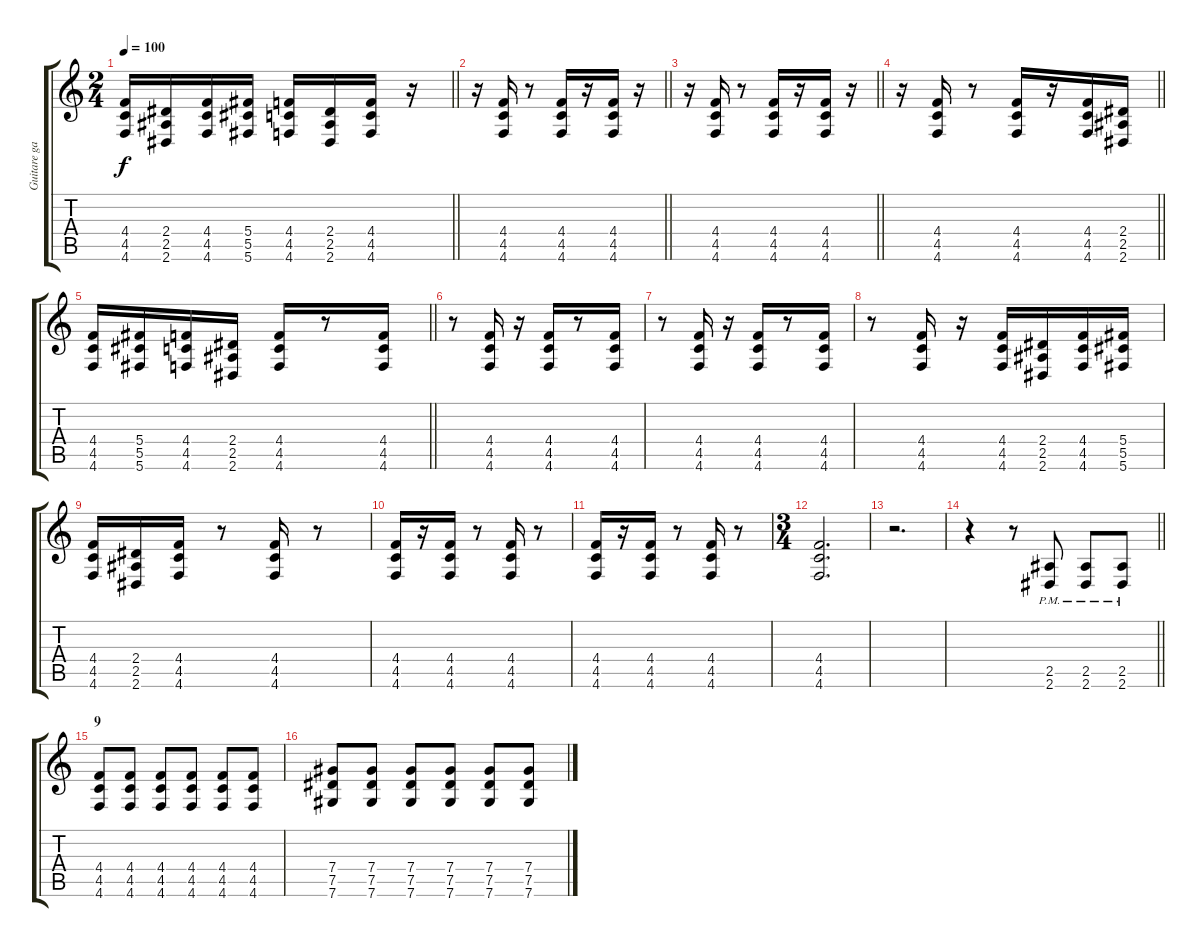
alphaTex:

\track ("Guitare gauche" "Guitare ga") {instrument distortionguitar}
\staff {score tabs}
\tuning (Eb4 Bb3 Gb3 Db3 Ab2 Db2) {hide}
\ts (2 4)
\tempo 100
\clef g2
\barLineRight lightlight
\ks c
(4.4 4.5 4.6).16{dy f} (2.4 2.5 2.6).16 (4.4 4.5 4.6).16 (5.4 5.5 5.6).16 (4.4 4.5 4.6).16 (2.4 2.5 2.6).16 (4.4 4.5 4.6).16 r.16 |
\barLineRight lightlight
r.16 (4.4 4.5 4.6).16 r.8 (4.4 4.5 4.6).16 r.16 (4.4 4.5 4.6).16 r.16 |
\barLineRight lightlight
r.16 (4.4 4.5 4.6).16 r.8 (4.4 4.5 4.6).16 r.16 (4.4 4.5 4.6).16 r.16 |
\barLineRight lightlight
r.16 (4.4 4.5 4.6).16 r.8 (4.4 4.5 4.6).16 r.16 (4.4 4.5 4.6).16 (2.4 2.5 2.6).16 |
\barLineRight lightlight
(4.4 4.5 4.6).16 (5.4 5.5 5.6).16 (4.4 4.5 4.6).16 (2.4 2.5 2.6).16 (4.4 4.5 4.6).16 r.8 (4.4 4.5 4.6).16 |
r.8 (4.4 4.5 4.6).16 r.16 (4.4 4.5 4.6).16 r.8 (4.4 4.5 4.6).16 |
r.8 (4.4 4.5 4.6).16 r.16 (4.4 4.5 4.6).16 r.8 (4.4 4.5 4.6).16 |
r.8 (4.4 4.5 4.6).16 r.16 (4.4 4.5 4.6).16 (2.4 2.5 2.6).16 (4.4 4.5 4.6).16 (5.4 5.5 5.6).16 |
(4.4 4.5 4.6).16 (2.4 2.5 2.6).16 (4.4 4.5 4.6).16 r.8 (4.4 4.5 4.6).16 r.8 |
(4.4 4.5 4.6).16 r.16 (4.4 4.5 4.6).16 r.8 (4.4 4.5 4.6).16 r.8 |
(4.4 4.5 4.6).16 r.16 (4.4 4.5 4.6).16 r.8 (4.4 4.5 4.6).16 r.8 |
\ts (3 4)
(4.4 4.5 4.6).2{d} |
r.2{d balance 4} |
\barLineRight lightlight
r.4 r.8 (2.5{pm} 2.6{pm}).8 (2.5{pm} 2.6{pm}).8 (2.5{pm} 2.6{pm}).8 |
\section ("" "9")
(4.4 4.5 4.6).8 (4.4 4.5 4.6).8 (4.4 4.5 4.6).8 (4.4 4.5 4.6).8 (4.4 4.5 4.6).8 (4.4 4.5 4.6).8 |
(7.4 7.5 7.6).8 (7.4 7.5 7.6).8 (7.4 7.5 7.6).8 (7.4 7.5 7.6).8 (7.4 7.5 7.6).8 (7.4 7.5 7.6).8
